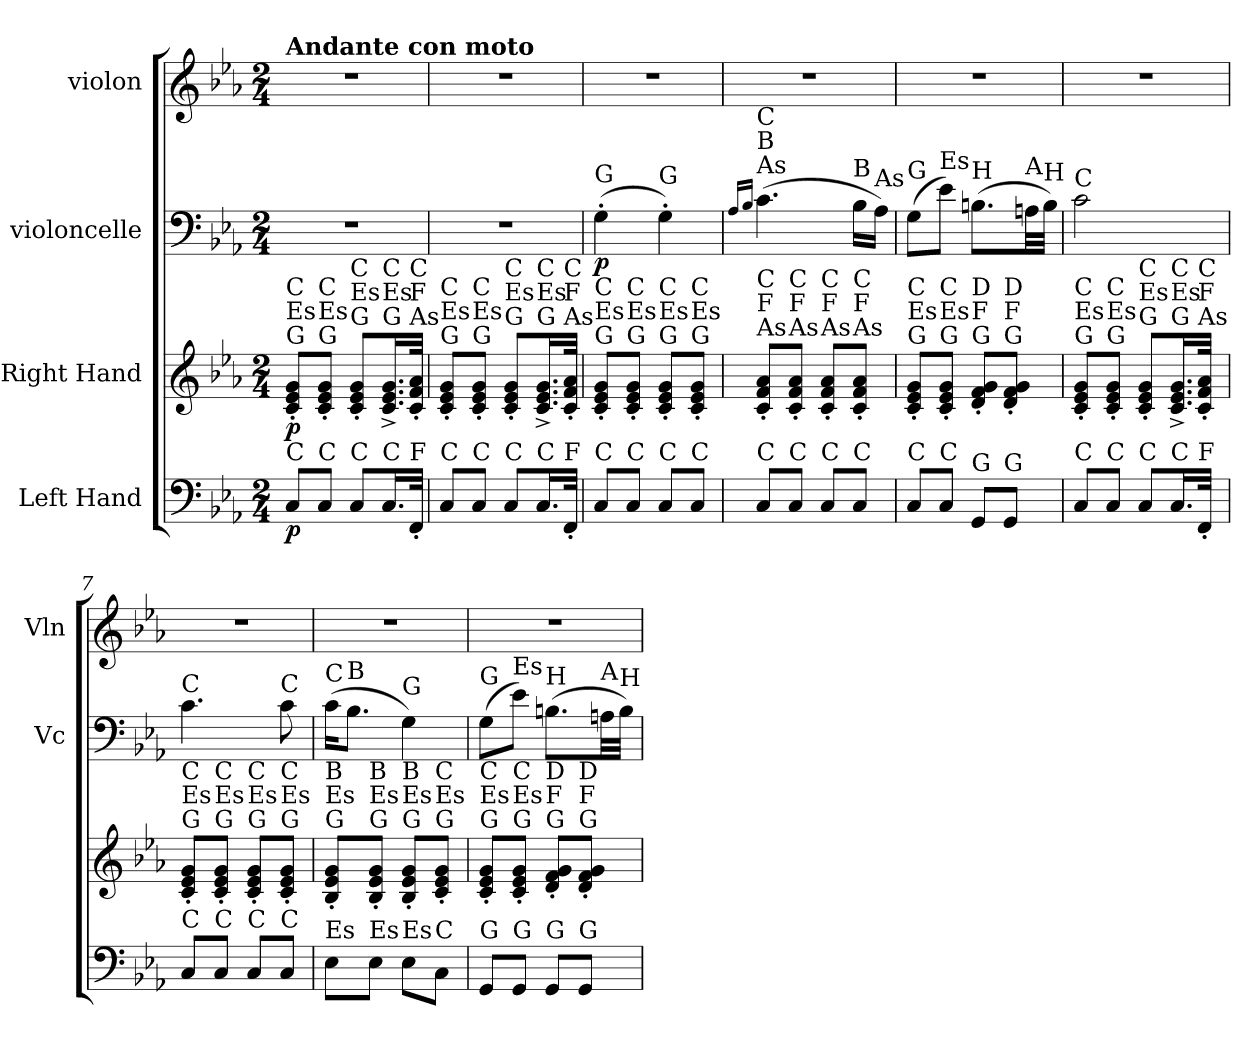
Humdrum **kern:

**kern	**dynam	**kern	**dynam	**kern	**dynam	**kern
*part4	*part4	*part3	*part3	*part2	*part2	*part1
*staff4	*staff4	*staff3	*staff3	*staff2	*staff2	*staff1
*I"Left Hand	*	*I"Right Hand	*	*I"violoncelle	*	*I"violon
*	*	*	*	*I'Vc	*	*I'Vln
*clefF4	*	*clefG2	*	*clefF4	*	*clefG2
*k[b-e-a-]	*	*k[b-e-a-]	*	*k[b-e-a-]	*	*k[b-e-a-]
*M2/4	*	*M2/4	*	*M2/4	*	*M2/4
=1	=1	=1	=1	=1	=1	=1
!	!	!	!	!	!	!LO:TX:a:B:t=Andante con moto
!	!	!LO:TX:a:t=G	!	!	!	!
!	!	!LO:TX:a:t=Es	!	!	!	!
!	!	!LO:TX:a:t=C	!	!	!	!
!LO:TX:a:t=C	!	!	!	!	!	!
!	!LO:DY:b	!	!LO:DY:b	!	!	!
8C/L	p	8c/' 8e-/' 8g/'L	p	2r	.	2r
!	!	!LO:TX:a:t=G	!	!	!	!
!	!	!LO:TX:a:t=Es	!	!	!	!
!	!	!LO:TX:a:t=C	!	!	!	!
!LO:TX:a:t=C	!	!	!	!	!	!
8C/J	.	8c/' 8e-/' 8g/'J	.	.	.	.
!	!	!LO:TX:a:t=G	!	!	!	!
!	!	!LO:TX:a:t=Es	!	!	!	!
!	!	!LO:TX:a:t=C	!	!	!	!
!LO:TX:a:t=C	!	!	!	!	!	!
8C/L	.	8c/' 8e-/' 8g/'L	.	.	.	.
!	!	!LO:TX:a:t=G	!	!	!	!
!	!	!LO:TX:a:t=Es	!	!	!	!
!	!	!LO:TX:a:t=C	!	!	!	!
!LO:TX:a:t=C	!	!	!	!	!	!
16.C/L	.	16.c/^ 16.e-/^ 16.g/^L	.	.	.	.
!	!	!LO:TX:a:t=As	!	!	!	!
!	!	!LO:TX:a:t=F	!	!	!	!
!	!	!LO:TX:a:t=C	!	!	!	!
!LO:TX:a:t=F	!	!	!	!	!	!
32FF'/JJk	.	32c/' 32f/' 32a-/'JJk	.	.	.	.
=2	=2	=2	=2	=2	=2	=2
!	!	!LO:TX:a:t=G	!	!	!	!
!	!	!LO:TX:a:t=Es	!	!	!	!
!	!	!LO:TX:a:t=C	!	!	!	!
!LO:TX:a:t=C	!	!	!	!	!	!
8C/L	.	8c/' 8e-/' 8g/'L	.	2r	.	2r
!	!	!LO:TX:a:t=G	!	!	!	!
!	!	!LO:TX:a:t=Es	!	!	!	!
!	!	!LO:TX:a:t=C	!	!	!	!
!LO:TX:a:t=C	!	!	!	!	!	!
8C/J	.	8c/' 8e-/' 8g/'J	.	.	.	.
!	!	!LO:TX:a:t=G	!	!	!	!
!	!	!LO:TX:a:t=Es	!	!	!	!
!	!	!LO:TX:a:t=C	!	!	!	!
!LO:TX:a:t=C	!	!	!	!	!	!
8C/L	.	8c/' 8e-/' 8g/'L	.	.	.	.
!	!	!LO:TX:a:t=G	!	!	!	!
!	!	!LO:TX:a:t=Es	!	!	!	!
!	!	!LO:TX:a:t=C	!	!	!	!
!LO:TX:a:t=C	!	!	!	!	!	!
16.C/L	.	16.c/^ 16.e-/^ 16.g/^L	.	.	.	.
!	!	!LO:TX:a:t=As	!	!	!	!
!	!	!LO:TX:a:t=F	!	!	!	!
!	!	!LO:TX:a:t=C	!	!	!	!
!LO:TX:a:t=F	!	!	!	!	!	!
32FF'/JJk	.	32c/' 32f/' 32a-/'JJk	.	.	.	.
=3	=3	=3	=3	=3	=3	=3
!	!	!	!	!LO:TX:a:t=G	!	!
!	!	!LO:TX:a:t=G	!	!	!	!
!	!	!LO:TX:a:t=Es	!	!	!	!
!	!	!LO:TX:a:t=C	!	!	!	!
!LO:TX:a:t=C	!	!	!	!	!	!
!	!	!	!	!	!LO:DY:b	!
8C/L	.	8c/' 8e-/' 8g/'L	.	(>4G'\	p	2r
!	!	!LO:TX:a:t=G	!	!	!	!
!	!	!LO:TX:a:t=Es	!	!	!	!
!	!	!LO:TX:a:t=C	!	!	!	!
!LO:TX:a:t=C	!	!	!	!	!	!
8C/J	.	8c/' 8e-/' 8g/'J	.	.	.	.
!	!	!	!	!LO:TX:a:t=G	!	!
!	!	!LO:TX:a:t=G	!	!	!	!
!	!	!LO:TX:a:t=Es	!	!	!	!
!	!	!LO:TX:a:t=C	!	!	!	!
!LO:TX:a:t=C	!	!	!	!	!	!
8C/L	.	8c/' 8e-/' 8g/'L	.	4G'\)	.	.
!	!	!LO:TX:a:t=G	!	!	!	!
!	!	!LO:TX:a:t=Es	!	!	!	!
!	!	!LO:TX:a:t=C	!	!	!	!
!LO:TX:a:t=C	!	!	!	!	!	!
8C/J	.	8c/' 8e-/' 8g/'J	.	.	.	.
=4	=4	=4	=4	=4	=4	=4
.	.	.	.	16qA-/LL	.	.
.	.	.	.	16qB-/JJ	.	.
!	!	!	!	!LO:TX:a:t=As	!	!
!	!	!	!	!LO:TX:a:t=B	!	!
!	!	!	!	!LO:TX:a:t=C	!	!
!	!	!LO:TX:a:t=As	!	!	!	!
!	!	!LO:TX:a:t=F	!	!	!	!
!	!	!LO:TX:a:t=C	!	!	!	!
!LO:TX:a:t=C	!	!	!	!	!	!
8C/L	.	8c/' 8f/' 8a-/'L	.	(>4.c\	.	2r
!	!	!LO:TX:a:t=As	!	!	!	!
!	!	!LO:TX:a:t=F	!	!	!	!
!	!	!LO:TX:a:t=C	!	!	!	!
!LO:TX:a:t=C	!	!	!	!	!	!
8C/J	.	8c/' 8f/' 8a-/'J	.	.	.	.
!	!	!LO:TX:a:t=As	!	!	!	!
!	!	!LO:TX:a:t=F	!	!	!	!
!	!	!LO:TX:a:t=C	!	!	!	!
!LO:TX:a:t=C	!	!	!	!	!	!
8C/L	.	8c/' 8f/' 8a-/'L	.	.	.	.
!	!	!	!	!LO:TX:a:t=B	!	!
!	!	!LO:TX:a:t=As	!	!	!	!
!	!	!LO:TX:a:t=F	!	!	!	!
!	!	!LO:TX:a:t=C	!	!	!	!
!LO:TX:a:t=C	!	!	!	!	!	!
8C/J	.	8c/' 8f/' 8a-/'J	.	16B-\LL	.	.
!	!	!	!	!LO:TX:a:t=As	!	!
.	.	.	.	16A-\JJ)	.	.
=5	=5	=5	=5	=5	=5	=5
!	!	!	!	!LO:TX:a:t=G	!	!
!	!	!LO:TX:a:t=G	!	!	!	!
!	!	!LO:TX:a:t=Es	!	!	!	!
!	!	!LO:TX:a:t=C	!	!	!	!
!LO:TX:a:t=C	!	!	!	!	!	!
8C/L	.	8c/' 8e-/' 8g/'L	.	(>8G\L	.	2r
!	!	!	!	!LO:TX:a:t=Es	!	!
!	!	!LO:TX:a:t=G	!	!	!	!
!	!	!LO:TX:a:t=Es	!	!	!	!
!	!	!LO:TX:a:t=C	!	!	!	!
!LO:TX:a:t=C	!	!	!	!	!	!
8C/J	.	8c/' 8e-/' 8g/'J	.	8e-\J)	.	.
!	!	!	!	!LO:TX:a:t=H	!	!
!	!	!LO:TX:a:t=G	!	!	!	!
!	!	!LO:TX:a:t=F	!	!	!	!
!	!	!LO:TX:a:t=D	!	!	!	!
!LO:TX:a:t=G	!	!	!	!	!	!
8GG/L	.	8d/' 8f/' 8g/'L	.	(>8.Bn\L	.	.
!	!	!LO:TX:a:t=G	!	!	!	!
!	!	!LO:TX:a:t=F	!	!	!	!
!	!	!LO:TX:a:t=D	!	!	!	!
!LO:TX:a:t=G	!	!	!	!	!	!
8GG/J	.	8d/' 8f/' 8g/'J	.	.	.	.
!	!	!	!	!LO:TX:a:t=A	!	!
.	.	.	.	32An\LL	.	.
!	!	!	!	!LO:TX:a:t=H	!	!
.	.	.	.	32B\JJJ)	.	.
!!LO:LB:g=z
=6	=6	=6	=6	=6	=6	=6
!	!	!	!	!LO:TX:a:t=C	!	!
!	!	!LO:TX:a:t=G	!	!	!	!
!	!	!LO:TX:a:t=Es	!	!	!	!
!	!	!LO:TX:a:t=C	!	!	!	!
!LO:TX:a:t=C	!	!	!	!	!	!
8C/L	.	8c/' 8e-/' 8g/'L	.	2c\	.	2r
!	!	!LO:TX:a:t=G	!	!	!	!
!	!	!LO:TX:a:t=Es	!	!	!	!
!	!	!LO:TX:a:t=C	!	!	!	!
!LO:TX:a:t=C	!	!	!	!	!	!
8C/J	.	8c/' 8e-/' 8g/'J	.	.	.	.
!	!	!LO:TX:a:t=G	!	!	!	!
!	!	!LO:TX:a:t=Es	!	!	!	!
!	!	!LO:TX:a:t=C	!	!	!	!
!LO:TX:a:t=C	!	!	!	!	!	!
8C/L	.	8c/' 8e-/' 8g/'L	.	.	.	.
!	!	!LO:TX:a:t=G	!	!	!	!
!	!	!LO:TX:a:t=Es	!	!	!	!
!	!	!LO:TX:a:t=C	!	!	!	!
!LO:TX:a:t=C	!	!	!	!	!	!
16.C/L	.	16.c/^ 16.e-/^ 16.g/^L	.	.	.	.
!	!	!LO:TX:a:t=As	!	!	!	!
!	!	!LO:TX:a:t=F	!	!	!	!
!	!	!LO:TX:a:t=C	!	!	!	!
!LO:TX:a:t=F	!	!	!	!	!	!
32FF'/JJk	.	32c/' 32f/' 32a-/'JJk	.	.	.	.
=7	=7	=7	=7	=7	=7	=7
!	!	!	!	!LO:TX:a:t=C	!	!
!	!	!LO:TX:a:t=G	!	!	!	!
!	!	!LO:TX:a:t=Es	!	!	!	!
!	!	!LO:TX:a:t=C	!	!	!	!
!LO:TX:a:t=C	!	!	!	!	!	!
8C/L	.	8c/' 8e-/' 8g/'L	.	4.c\	.	2r
!	!	!LO:TX:a:t=G	!	!	!	!
!	!	!LO:TX:a:t=Es	!	!	!	!
!	!	!LO:TX:a:t=C	!	!	!	!
!LO:TX:a:t=C	!	!	!	!	!	!
8C/J	.	8c/' 8e-/' 8g/'J	.	.	.	.
!	!	!LO:TX:a:t=G	!	!	!	!
!	!	!LO:TX:a:t=Es	!	!	!	!
!	!	!LO:TX:a:t=C	!	!	!	!
!LO:TX:a:t=C	!	!	!	!	!	!
8C/L	.	8c/' 8e-/' 8g/'L	.	.	.	.
!	!	!	!	!LO:TX:a:t=C	!	!
!	!	!LO:TX:a:t=G	!	!	!	!
!	!	!LO:TX:a:t=Es	!	!	!	!
!	!	!LO:TX:a:t=C	!	!	!	!
!LO:TX:a:t=C	!	!	!	!	!	!
8C/J	.	8c/' 8e-/' 8g/'J	.	8c\	.	.
=8	=8	=8	=8	=8	=8	=8
!	!	!	!	!LO:TX:a:t=C	!	!
!	!	!LO:TX:a:t=G	!	!	!	!
!	!	!LO:TX:a:t=Es	!	!	!	!
!	!	!LO:TX:a:t=B	!	!	!	!
!LO:TX:a:t=Es	!	!	!	!	!	!
8E-\L	.	8B-/' 8e-/' 8g/'L	.	(>16c\KL	.	2r
!	!	!	!	!LO:TX:a:t=B	!	!
.	.	.	.	8.B-\J	.	.
!	!	!LO:TX:a:t=G	!	!	!	!
!	!	!LO:TX:a:t=Es	!	!	!	!
!	!	!LO:TX:a:t=B	!	!	!	!
!LO:TX:a:t=Es	!	!	!	!	!	!
8E-\J	.	8B-/' 8e-/' 8g/'J	.	.	.	.
!	!	!	!	!LO:TX:a:t=G	!	!
!	!	!LO:TX:a:t=G	!	!	!	!
!	!	!LO:TX:a:t=Es	!	!	!	!
!	!	!LO:TX:a:t=B	!	!	!	!
!LO:TX:a:t=Es	!	!	!	!	!	!
8E-\L	.	8B-/' 8e-/' 8g/'L	.	4G\)	.	.
!	!	!LO:TX:a:t=G	!	!	!	!
!	!	!LO:TX:a:t=Es	!	!	!	!
!	!	!LO:TX:a:t=C	!	!	!	!
!LO:TX:a:t=C	!	!	!	!	!	!
8C\J	.	8c/' 8e-/' 8g/'J	.	.	.	.
=9	=9	=9	=9	=9	=9	=9
!	!	!	!	!LO:TX:a:t=G	!	!
!	!	!LO:TX:a:t=G	!	!	!	!
!	!	!LO:TX:a:t=Es	!	!	!	!
!	!	!LO:TX:a:t=C	!	!	!	!
!LO:TX:a:t=G	!	!	!	!	!	!
8GG/L	.	8c/' 8e-/' 8g/'L	.	(>8G\L	.	2r
!	!	!	!	!LO:TX:a:t=Es	!	!
!	!	!LO:TX:a:t=G	!	!	!	!
!	!	!LO:TX:a:t=Es	!	!	!	!
!	!	!LO:TX:a:t=C	!	!	!	!
!LO:TX:a:t=G	!	!	!	!	!	!
8GG/J	.	8c/' 8e-/' 8g/'J	.	8e-\J)	.	.
!	!	!	!	!LO:TX:a:t=H	!	!
!	!	!LO:TX:a:t=G	!	!	!	!
!	!	!LO:TX:a:t=F	!	!	!	!
!	!	!LO:TX:a:t=D	!	!	!	!
!LO:TX:a:t=G	!	!	!	!	!	!
8GG/L	.	8d/' 8f/' 8g/'L	.	(>8.Bn\L	.	.
!	!	!LO:TX:a:t=G	!	!	!	!
!	!	!LO:TX:a:t=F	!	!	!	!
!	!	!LO:TX:a:t=D	!	!	!	!
!LO:TX:a:t=G	!	!	!	!	!	!
8GG/J	.	8d/' 8f/' 8g/'J	.	.	.	.
!	!	!	!	!LO:TX:a:t=A	!	!
.	.	.	.	32An\LL	.	.
!	!	!	!	!LO:TX:a:t=H	!	!
.	.	.	.	32B\JJJ)	.	.
=	=	=	=	=	=	=
*-	*-	*-	*-	*-	*-	*-
